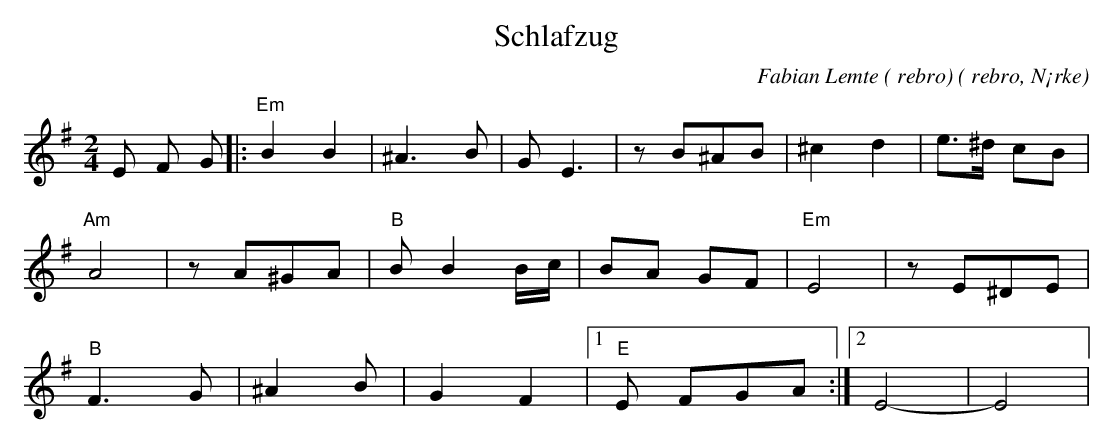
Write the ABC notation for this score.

X:1
T:Schlafzug
O: rebro, N¡rke
C:Fabian Lemte ( rebro)
M:2/4
L:1/8
K:Em
E F G |:"Em" B2 B2 | ^A3B | GE3 | zB^AB | ^c2 d2 | e>^d cB |
"Am" A4 | zA^GA |"B" B B2 B/2c/2 | BA GF |"Em" E4 | zE^DE |
"B" F3G | ^A2 B | G2 F2 |1"E" E FGA :|2 E4- | E4 |
